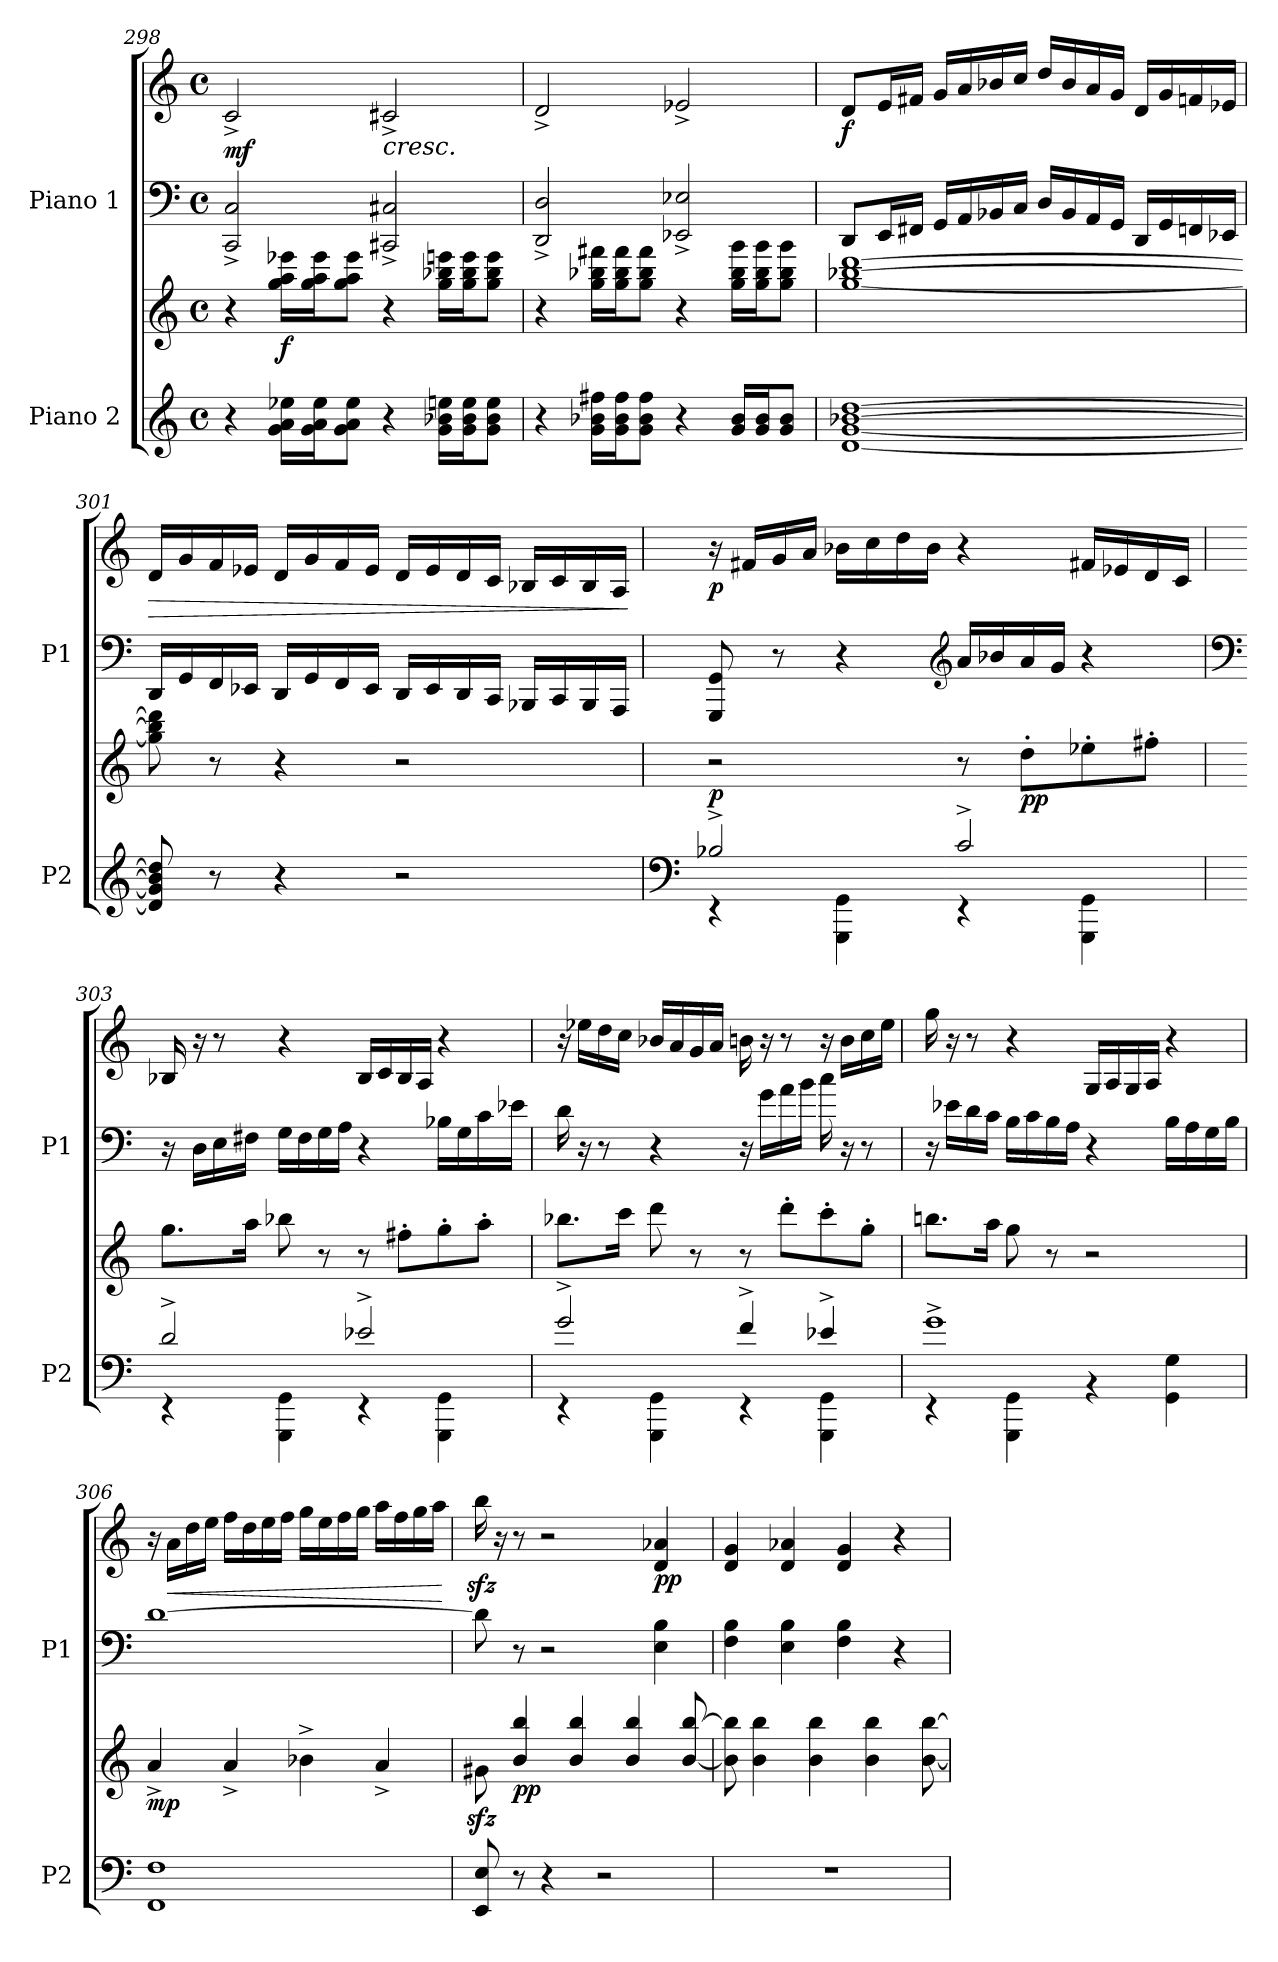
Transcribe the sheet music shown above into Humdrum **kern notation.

**kern	**kern	**dynam	**kern	**kern	**dynam
*part2	*part2	*part2	*part1	*part1	*part1
*staff4	*staff3	*staff3/4	*staff2	*staff1	*staff1/2
*I"Piano 2	*	*	*I"Piano 1	*	*
*I'P2	*	*	*I'P1	*	*
*clefG2	*clefG2	*	*clefF4	*clefG2	*
*k[]	*k[]	*	*k[]	*k[]	*
*M4/4	*M4/4	*	*M4/4	*M4/4	*
*met(c)	*met(c)	*	*met(c)	*met(c)	*
=298	=298	=298	=298	=298	=298
!	!	!	!	!	!LO:DY:b
4r	4r	.	2CC/^ 2C/^	2c^/	mf
!	!	!LO:DY:b	!	!	!
16g\ 16a\ 16ee-X\LL	16gg\ 16aa\ 16eee-X\LL	f	.	.	.
16g\ 16a\ 16ee-\J	16gg\ 16aa\ 16eee-\J	.	.	.	.
8g\ 8a\ 8ee-\J	8gg\ 8aa\ 8eee-\J	.	.	.	.
!	!	!	!	!LO:TX:b:i:t=cresc.	!
4r	4r	.	2CC#X/^ 2C#X/^	2c#X^/	.
16g\ 16b-X\ 16een\LL	16gg\ 16bb-X\ 16eeen\LL	.	.	.	.
16g\ 16b-\ 16ee\J	16gg\ 16bb-\ 16eee\J	.	.	.	.
8g\ 8b-\ 8ee\J	8gg\ 8bb-\ 8eee\J	.	.	.	.
!!LO:PB:g=z
=299	=299	=299	=299	=299	=299
4r	4r	.	2DD/^ 2D/^	2d^/	.
16g\ 16b-X\ 16ff#X\LL	16gg\ 16bb-X\ 16fff#X\LL	.	.	.	.
16g\ 16b-\ 16ff#\J	16gg\ 16bb-\ 16fff#\J	.	.	.	.
8g\ 8b-\ 8ff#\J	8gg\ 8bb-\ 8fff#\J	.	.	.	.
4r	4r	.	2EE-X/^ 2E-X/^	2e-X^/	.
16g/ 16b-/LL	16gg\ 16bb-\ 16ggg\LL	.	.	.	.
16g/ 16b-/J	16gg\ 16bb-\ 16ggg\J	.	.	.	.
8g/ 8b-/J	8gg\ 8bb-\ 8ggg\J	.	.	.	.
=300	=300	=300	=300	=300	=300
!	!	!	!	!	!LO:DY:b
[1d [1g [1b-X [1dd	[1gg [1bb-X [1ddd	.	8DD/L	8d/L	f
.	.	.	16EE/L	16e/L	.
.	.	.	16FF#X/JJ	16f#X/JJ	.
.	.	.	16GG/LL	16g/LL	.
.	.	.	16AA/	16a/	.
.	.	.	16BB-X/	16b-X/	.
.	.	.	16C/JJ	16cc/JJ	.
.	.	.	16D/LL	16dd/LL	.
.	.	.	16BB-/	16b-/	.
.	.	.	16AA/	16a/	.
.	.	.	16GG/JJ	16g/JJ	.
.	.	.	16DD/LL	16d/LL	.
.	.	.	16GG/	16g/	.
.	.	.	16FFn/	16fn/	.
.	.	.	16EE-X/JJ	16e-X/JJ	.
=301	=301	=301	=301	=301	=301
!	!	!	!	!	!LO:HP:b
8d/] 8g/] 8b-/] 8dd/]	8gg\] 8bb-\] 8ddd\]	.	16DD/LL	16d/LL	>
.	.	.	16GG/	16g/	.
8r	8r	.	16FF/	16f/	.
.	.	.	16EE-X/JJ	16e-X/JJ	.
4r	4r	.	16DD/LL	16d/LL	.
.	.	.	16GG/	16g/	.
.	.	.	16FF/	16f/	.
.	.	.	16EE-/JJ	16e-/JJ	.
2r	2r	.	16DD/LL	16d/LL	.
.	.	.	16EE-/	16e-/	.
.	.	.	16DD/	16d/	.
.	.	.	16CC/JJ	16c/JJ	.
.	.	.	16BBB-X/LL	16B-X/LL	.
.	.	.	16CC/	16c/	.
.	.	.	16BBB-/	16B-/	.
.	.	.	16AAA/JJ	16A/JJ	.
.	.	.	.	.	]
!!LO:LB:g=z
=302	=302	=302	=302	=302	=302
*clefF4	*	*	*	*	*
*^	*	*	*	*	*
!	!	!	!LO:DY:b	!	!	!LO:DY:b
2B-X^/	4r	2r	p	8GGG/ 8GG/	16r	p
.	.	.	.	.	16f#X/LL	.
.	.	.	.	8r	16g/	.
.	.	.	.	.	16a/JJ	.
.	4GGG\ 4GG\	.	.	4r	16b-X\LL	.
.	.	.	.	.	16cc\	.
.	.	.	.	.	16dd\	.
.	.	.	.	.	16b-\JJ	.
*	*	*	*	*clefG2	*	*
2c^/	4r	8r	.	16a/LL	4r	.
.	.	.	.	16b-X/	.	.
!	!	!	!LO:DY:b	!	!	!
.	.	8dd'\L	pp	16a/	.	.
.	.	.	.	16g/JJ	.	.
.	4GGG\ 4GG\	8ee-X'\	.	4r	16f#X/LL	.
.	.	.	.	.	16e-X/	.
.	.	8ff#X'\J	.	.	16d/	.
.	.	.	.	.	16c/JJ	.
=303	=303	=303	=303	=303	=303	=303
*	*	*	*	*clefF4	*	*
2d^/	4r	8.gg\L	.	16r	16B-X/	.
.	.	.	.	16D\LL	16r	.
.	.	.	.	16E\	8r	.
.	.	16aa\Jk	.	16F#X\JJ	.	.
.	4GGG\ 4GG\	8bb-X\	.	16G\LL	4r	.
.	.	.	.	16F#\	.	.
.	.	8r	.	16G\	.	.
.	.	.	.	16A\JJ	.	.
2e-X^/	4r	8r	.	4r	16B-/LL	.
.	.	.	.	.	16c/	.
.	.	8ff#X'\L	.	.	16B-/	.
.	.	.	.	.	16A/JJ	.
.	4GGG\ 4GG\	8gg'\	.	16B-X\LL	4r	.
.	.	.	.	16G\	.	.
.	.	8aa'\J	.	16c\	.	.
.	.	.	.	16e-X\JJ	.	.
!!LO:LB:g=z
=304	=304	=304	=304	=304	=304	=304
2g^/	4r	8.bb-X\L	.	16d\	16r	.
.	.	.	.	16r	16ee-X\LL	.
.	.	.	.	8r	16dd\	.
.	.	16ccc\Jk	.	.	16cc\JJ	.
.	4GGG\ 4GG\	8ddd\	.	4r	16b-X/LL	.
.	.	.	.	.	16a/	.
.	.	8r	.	.	16g/	.
.	.	.	.	.	16a/JJ	.
4f^/	4r	8r	.	16r	16bn\	.
.	.	.	.	16g\LL	16r	.
.	.	8ddd'\L	.	16a\	8r	.
.	.	.	.	16b\JJ	.	.
4e-X^/	4GGG\ 4GG\	8ccc'\	.	16cc\	16r	.
.	.	.	.	16r	16b\LL	.
.	.	8gg'\J	.	8r	16cc\	.
.	.	.	.	.	16ee-\JJ	.
=305	=305	=305	=305	=305	=305	=305
1g^	4r	8.bbn\L	.	16r	16gg\	.
.	.	.	.	16e-X\LL	16r	.
.	.	.	.	16d\	8r	.
.	.	16aa\Jk	.	16c\JJ	.	.
.	4GGG\ 4GG\	8gg\	.	16B\LL	4r	.
.	.	.	.	16c\	.	.
.	.	8r	.	16B\	.	.
.	.	.	.	16A\JJ	.	.
.	4r	2r	.	4r	16G/LL	.
.	.	.	.	.	16A/	.
.	.	.	.	.	16G/	.
.	.	.	.	.	16A/JJ	.
.	4GG\ 4G\	.	.	16B\LL	4r	.
.	.	.	.	16A\	.	.
.	.	.	.	16G\	.	.
.	.	.	.	16B\JJ	.	.
*v	*v	*	*	*	*	*
=306	=306	=306	=306	=306	=306
!	!	!LO:DY:b	!	!	!
1FF 1F	4a^/	mp	[1d	16r	.
!	!	!	!	!	!LO:HP:b
.	.	.	.	16a\LL	<
.	.	.	.	16dd\	.
.	.	.	.	16ee\JJ	.
.	4a^/	.	.	16ff\LL	.
.	.	.	.	16dd\	.
.	.	.	.	16ee\	.
.	.	.	.	16ff\JJ	.
.	4b-X^\	.	.	16gg\LL	.
.	.	.	.	16ee\	.
.	.	.	.	16ff\	.
.	.	.	.	16gg\JJ	.
.	4a^/	.	.	16aa\LL	.
.	.	.	.	16ff\	.
.	.	.	.	16gg\	.
.	.	.	.	16aa\JJ	.
.	.	.	.	.	[
!!LO:PB:g=z
=307	=307	=307	=307	=307	=307
8EE/ 8E/	8g#Xzz<\	.	8d\]	16bbzz<\	.
.	.	.	.	16r	.
!	!	!LO:DY:b	!	!	!
8r	4b/ 4bb/	pp	8r	8r	.
4r	.	.	2r	2r	.
.	4b/ 4bb/	.	.	.	.
2r	.	.	.	.	.
.	4b/ 4bb/	.	.	.	.
!	!	!	!	!	!LO:DY:b
.	.	.	4E\ 4B\	4d/ 4a-X/	pp
.	[8b/ [8bb/	.	.	.	.
=308	=308	=308	=308	=308	=308
1r	8b\] 8bb\]	.	4F\ 4B\	4d/ 4g/	.
.	4b\ 4bb\	.	.	.	.
.	.	.	4E\ 4B\	4d/ 4a-X/	.
.	4b\ 4bb\	.	.	.	.
.	.	.	4F\ 4B\	4d/ 4g/	.
.	4b\ 4bb\	.	.	.	.
.	.	.	4r	4r	.
.	[8b\ [8bb\	.	.	.	.
=	=	=	=	=	=
*-	*-	*-	*-	*-	*-
